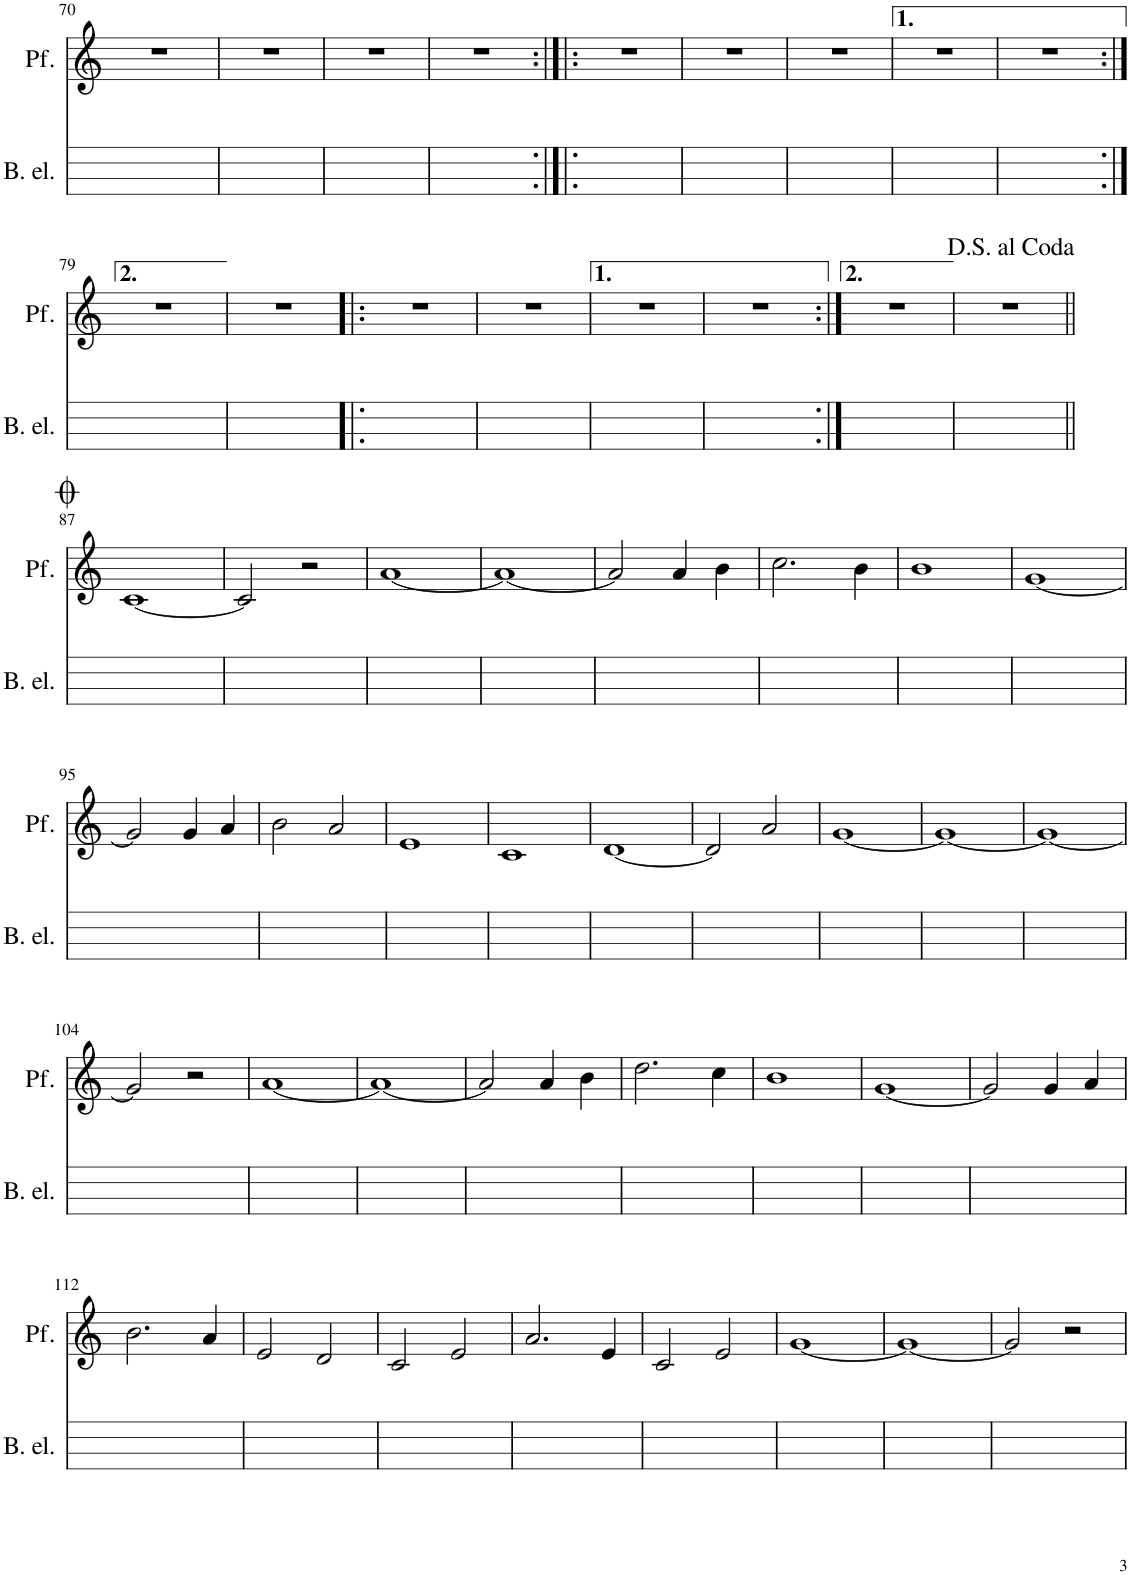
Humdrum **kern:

**kern	**kern
*part2	*part1
*staff2	*staff1
*I"Basso elettrico	*I"Piano
*I'B. el.	*
!!LO:PB:g=z
*	*clefG2
*k[]	*k[]
*M2/2	*M2/2
*met(c|)	*met(c|)
=70	=70
1r	1r
=71	=71
1r	1r
=72	=72
1r	1r
=73	=73
1r	1r
=74:|!|:	=74:|!|:
1r	1r
=75	=75
1r	1r
=76	=76
1r	1r
=77	=77
1r	1r
=78	=78
1r	1r
!!LO:LB:g=z
=79:|!	=79:|!
1r	1r
=80	=80
1r	1r
=81!|:	=81!|:
1r	1r
=82	=82
1r	1r
=83	=83
1r	1r
=84	=84
1r	1r
=85:|!	=85:|!
1r	1r
=86	=86
1r	1r
!!LO:LB:g=z
=87||	=87||
1r	[1c
=88	=88
1r	2c/]
.	2r
=89	=89
1r	[1a
=90	=90
1r	1a_
=91	=91
1r	2a/]
.	4a/
.	4b\
=92	=92
1r	2.cc\
.	4b\
=93	=93
1r	1b
=94	=94
1r	[1g
!!LO:LB:g=z
=95	=95
1r	2g/]
.	4g/
.	4a/
=96	=96
1r	2b\
.	2a/
=97	=97
1r	1e
=98	=98
1r	1c
=99	=99
1r	[1d
=100	=100
1r	2d/]
.	2a/
=101	=101
1r	[1g
=102	=102
1r	1g_
=103	=103
1r	1g_
!!LO:LB:g=z
=104	=104
1r	2g/]
.	2r
=105	=105
1r	[1a
=106	=106
1r	1a_
=107	=107
1r	2a/]
.	4a/
.	4b\
=108	=108
1r	2.dd\
.	4cc\
=109	=109
1r	1b
=110	=110
1r	[1g
=111	=111
1r	2g/]
.	4g/
.	4a/
!!LO:LB:g=z
=112	=112
1r	2.b\
.	4a/
=113	=113
1r	2e/
.	2d/
=114	=114
1r	2c/
.	2e/
=115	=115
1r	2.a/
.	4e/
=116	=116
1r	2c/
.	2e/
=117	=117
1r	[1g
=118	=118
1r	1g_
=119	=119
1r	2g/]
.	2r
=	=
*-	*-
